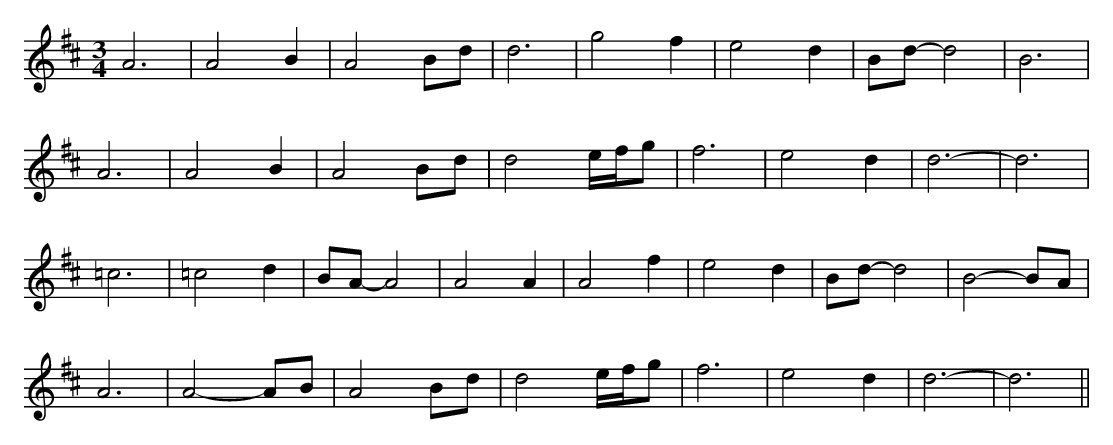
X:1
M:3/4
K:D
A6|A4B2|A4Bd|d6|g4f2|e4d2|Bd-d4|B6|
A6|A4B2|A4Bd|d4e/f/g|f6|e4d2|d6-|d6|
=c6|=c4d2|BA-A4|A4A2|A4f2|e4d2|Bd-d4|B4-BA|
A6|A4-AB|A4Bd|d4e/f/g|f6|e4d2|d6-|d6||
